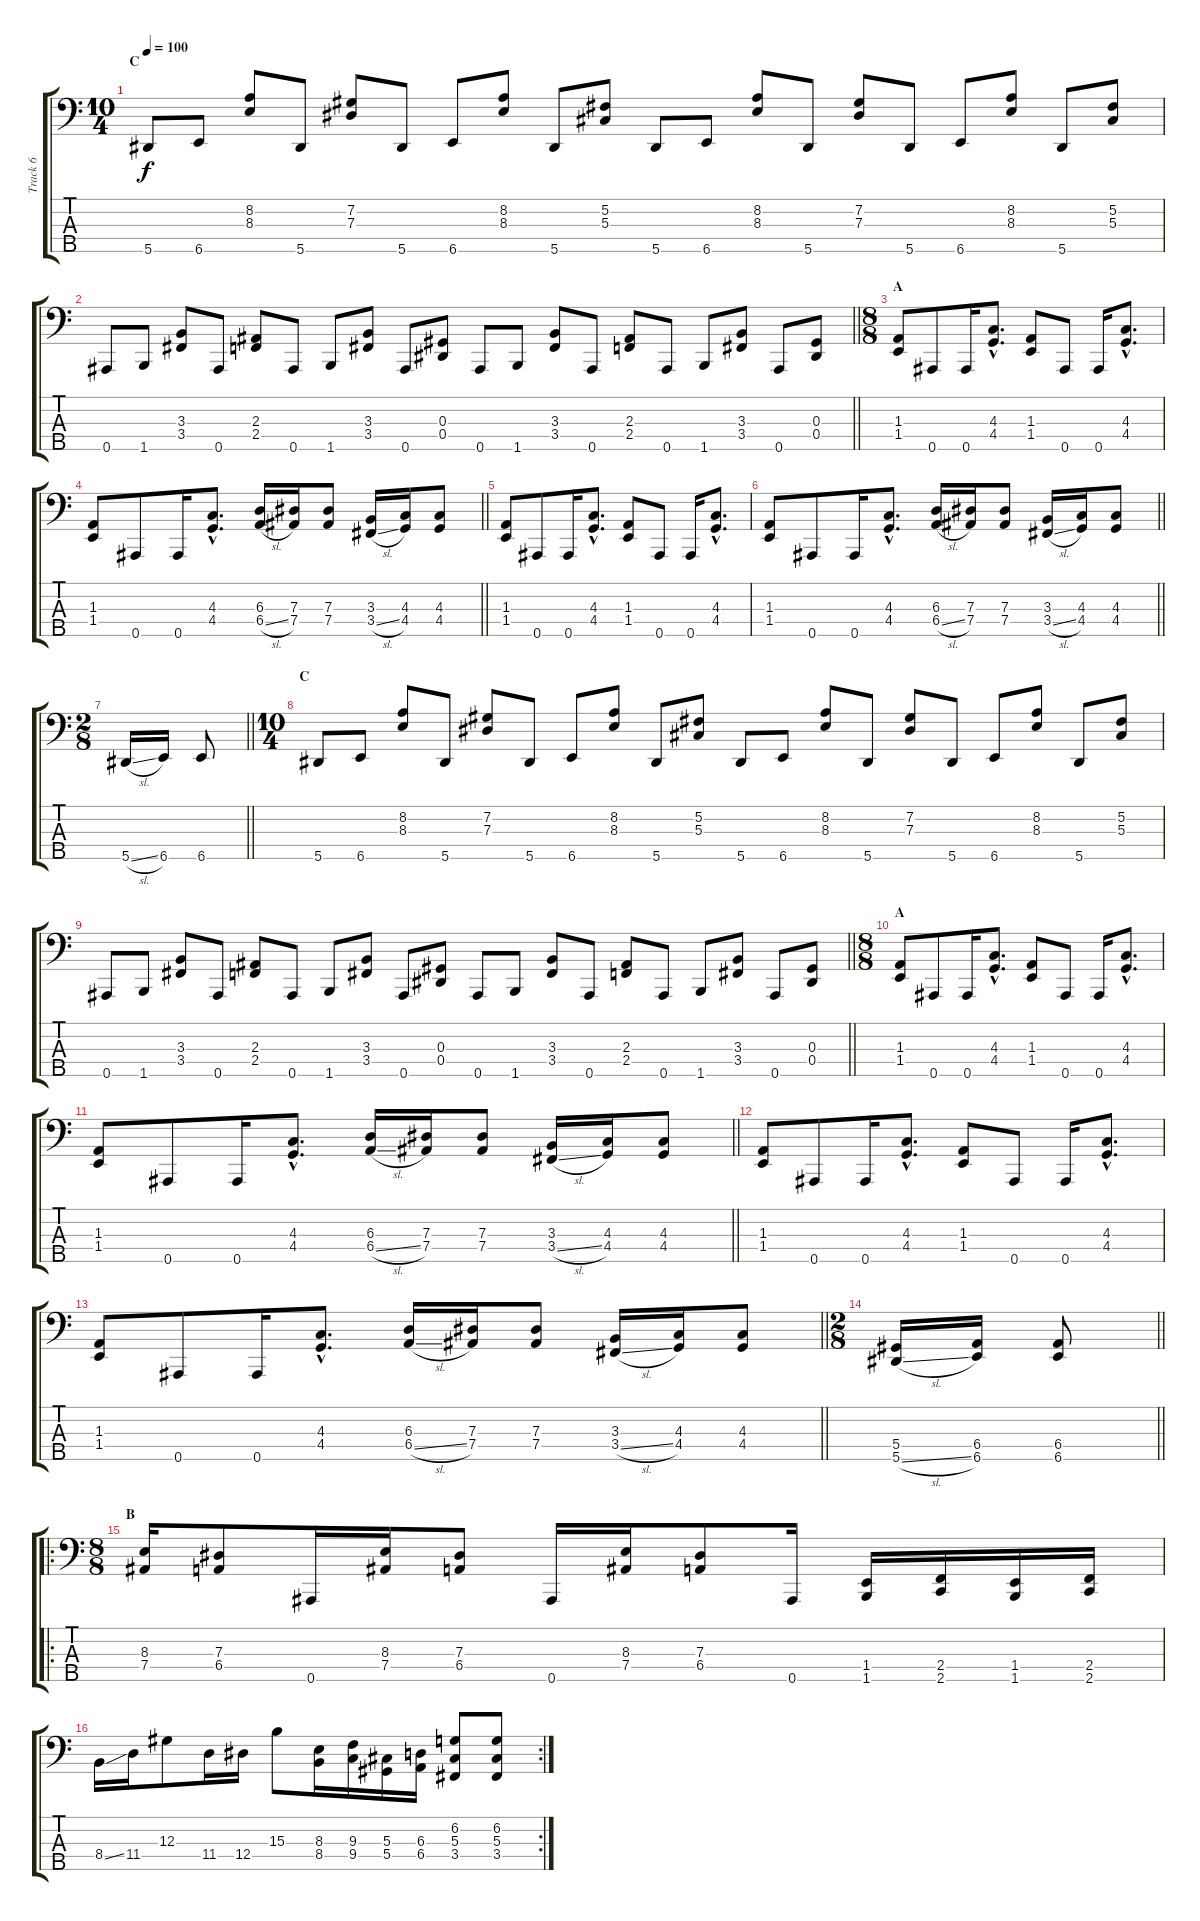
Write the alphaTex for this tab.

\track ("Track 6" "Track 6") {instrument slapbass1}
\staff {score tabs}
\tuning (Gb2 Db2 Ab1 Eb1 Bb0) {hide}
\ts (10 4)
\section ("" "C")
\tempo 100
\clef f4
\ks c
5.5.8{dy f} 6.5.8 (8.2 8.3).8 5.5.8 (7.2 7.3).8 5.5.8 6.5.8 (8.2 8.3).8 5.5.8 (5.2 5.3).8 5.5.8 6.5.8 (8.2 8.3).8 5.5.8 (7.2 7.3).8 5.5.8 6.5.8 (8.2 8.3).8 5.5.8 (5.2 5.3).8 |
\barLineRight lightlight
0.5.8 1.5.8 (3.3 3.4).8 0.5.8 (2.3 2.4).8 0.5.8 1.5.8 (3.3 3.4).8 0.5.8 (0.3 0.4).8 0.5.8 1.5.8 (3.3 3.4).8 0.5.8 (2.3 2.4).8 0.5.8 1.5.8 (3.3 3.4).8 0.5.8 (0.3 0.4).8 |
\ts (8 8)
\section ("" "A")
(1.3 1.4).8 0.5.8 0.5.16 (4.3{hac} 4.4).8{d} (1.3 1.4).8 0.5.8 0.5.16 (4.3{hac} 4.4).8{d} |
\barLineRight lightlight
(1.3 1.4).8 0.5.8 0.5.16 (4.3{hac} 4.4).8{d} (6.3 6.4{sl}).16 (7.3 7.4).16 (7.3 7.4).8 (3.3 3.4{sl}).16 (4.3 4.4).16 (4.3 4.4).8 |
(1.3 1.4).8 0.5.8 0.5.16 (4.3{hac} 4.4).8{d} (1.3 1.4).8 0.5.8 0.5.16 (4.3{hac} 4.4).8{d} |
\barLineRight lightlight
(1.3 1.4).8 0.5.8 0.5.16 (4.3{hac} 4.4).8{d} (6.3 6.4{sl}).16 (7.3 7.4).16 (7.3 7.4).8 (3.3 3.4{sl}).16 (4.3 4.4).16 (4.3 4.4).8 |
\ts (2 8)
\barLineRight lightlight
5.5{sl}.16 6.5.16 6.5.8 |
\ts (10 4)
\section ("" "C")
5.5.8 6.5.8 (8.2 8.3).8 5.5.8 (7.2 7.3).8 5.5.8 6.5.8 (8.2 8.3).8 5.5.8 (5.2 5.3).8 5.5.8 6.5.8 (8.2 8.3).8 5.5.8 (7.2 7.3).8 5.5.8 6.5.8 (8.2 8.3).8 5.5.8 (5.2 5.3).8 |
\barLineRight lightlight
0.5.8 1.5.8 (3.3 3.4).8 0.5.8 (2.3 2.4).8 0.5.8 1.5.8 (3.3 3.4).8 0.5.8 (0.3 0.4).8 0.5.8 1.5.8 (3.3 3.4).8 0.5.8 (2.3 2.4).8 0.5.8 1.5.8 (3.3 3.4).8 0.5.8 (0.3 0.4).8 |
\ts (8 8)
\section ("" "A")
(1.3 1.4).8 0.5.8 0.5.16 (4.3{hac} 4.4).8{d} (1.3 1.4).8 0.5.8 0.5.16 (4.3{hac} 4.4).8{d} |
\barLineRight lightlight
(1.3 1.4).8 0.5.8 0.5.16 (4.3{hac} 4.4).8{d} (6.3 6.4{sl}).16 (7.3 7.4).16 (7.3 7.4).8 (3.3 3.4{sl}).16 (4.3 4.4).16 (4.3 4.4).8 |
(1.3 1.4).8 0.5.8 0.5.16 (4.3{hac} 4.4).8{d} (1.3 1.4).8 0.5.8 0.5.16 (4.3{hac} 4.4).8{d} |
\barLineRight lightlight
(1.3 1.4).8 0.5.8 0.5.16 (4.3{hac} 4.4).8{d} (6.3 6.4{sl}).16 (7.3 7.4).16 (7.3 7.4).8 (3.3 3.4{sl}).16 (4.3 4.4).16 (4.3 4.4).8 |
\ts (2 8)
\barLineRight lightlight
(5.4 5.5{sl}).16 (6.4 6.5).16 (6.4 6.5).8 |
\ro
\ts (8 8)
\section ("" "B")
(8.3 7.4).16 (7.3 6.4).8 0.5.16 (8.3 7.4).16 (7.3 6.4).8 0.5.16 (8.3 7.4).16 (7.3 6.4).8 0.5.16 (1.4 1.5).16 (2.4 2.5).16 (1.4 1.5).16 (2.4 2.5).16 |
\rc 2
8.4{ss}.16 11.4.16 12.3.8 11.4.16 12.4.16 15.3.8 (8.3 8.4).16 (9.3 9.4).16 (5.3 5.4).16 (6.3 6.4).16 (6.2 5.3 3.4).8 (6.2 5.3 3.4).8
